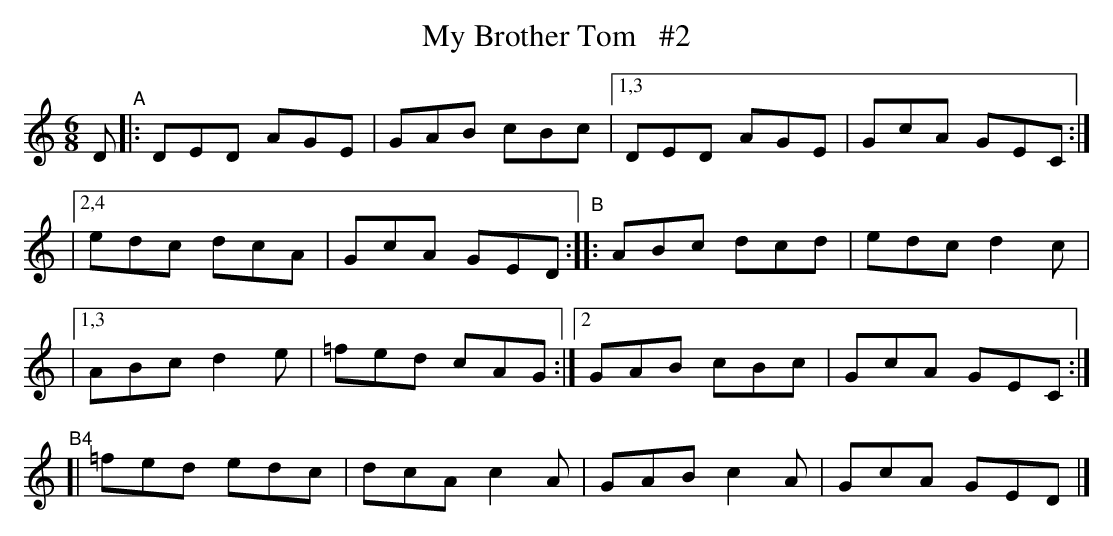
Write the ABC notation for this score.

X:1
T: My Brother Tom   #2
M: 6/8
L: 1/8
K: Ddor
D \
"^A"|:DED AGE | GAB cBc  |[1,3 DED AGE | GcA GEC :|
|[2,4 edc dcA | GcA GED "^B":: ABc dcd | edc d2c |
|[1,3 ABc d2e |=fed cAG   :|[2 GAB cBc | GcA GEC :|
"^B4"\
[|   =fed edc | dcA c2A | GAB c2A |  GcA GED |]
